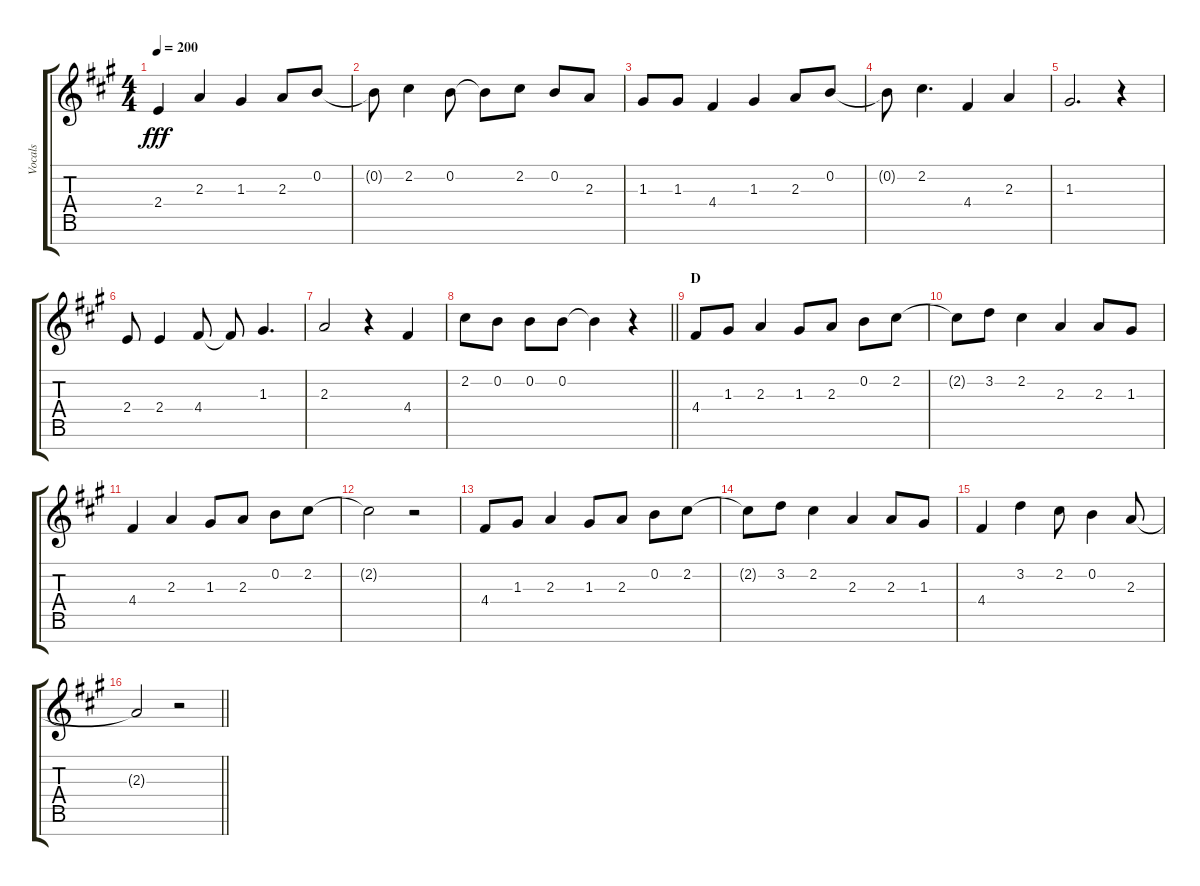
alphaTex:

\track ("Vocals" "Vocals") {instrument voiceoohs}
\staff {score tabs}
\tuning (E5 B4 G4 D4 A3 E3 B2) {hide}
\ts (4 4)
\tempo 200
\clef g2
\ks a
2.4.4{dy fff} 2.3.4 1.3.4 2.3.8 0.2.8 |
0.2{t}.8 2.2.4 0.2.8 0.2{t}.8 2.2.8 0.2.8 2.3.8 |
1.3.8 1.3.8 4.4.4 1.3.4 2.3.8 0.2.8 |
0.2{t}.8 2.2.4{d} 4.4.4 2.3.4 |
1.3.2{d} r.4 |
2.4.8 2.4.4 4.4.8 4.4{t}.8 1.3.4{d} |
2.3.2 r.4 4.4.4 |
\barLineRight lightlight
2.2.8 0.2.8 0.2.8 0.2.8 0.2{t}.4 r.4 |
\section ("" "D")
4.4.8 1.3.8 2.3.4 1.3.8 2.3.8 0.2.8 2.2.8 |
2.2{t}.8 3.2.8 2.2.4 2.3.4 2.3.8 1.3.8 |
4.4.4 2.3.4 1.3.8 2.3.8 0.2.8 2.2.8 |
2.2{t}.2 r.2 |
4.4.8 1.3.8 2.3.4 1.3.8 2.3.8 0.2.8 2.2.8 |
2.2{t}.8 3.2.8 2.2.4 2.3.4 2.3.8 1.3.8 |
4.4.4 3.2.4 2.2.8 0.2.4 2.3.8 |
\barLineRight lightlight
2.3{t}.2 r.2
